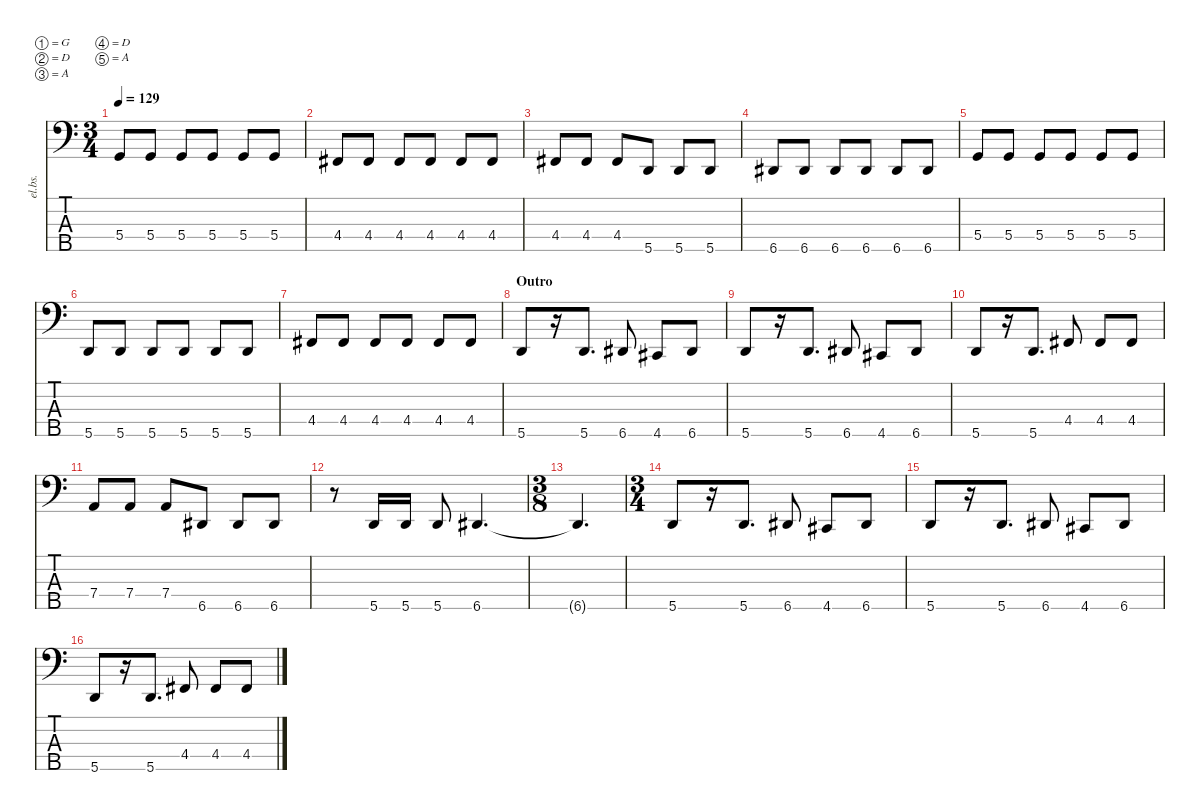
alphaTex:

\defaultSystemsLayout 4
\hideDynamics
\bracketExtendMode nobrackets
\otherSystemsTrackNameOrientation horizontal
\track ("Electric Bass" "el.bs.") {instrument electricbassfinger}
\staff {score tabs}
\tuning (G2 D2 A1 D1 A0)
\ts (3 4)
\tempo 129
\clef f4
\ks c
5.4.8{dy mf} 5.4.8 5.4.8 5.4.8 5.4.8 5.4.8 |
4.4{acc #}.8 4.4{acc #}.8 4.4{acc #}.8 4.4{acc #}.8 4.4{acc #}.8 4.4{acc #}.8 |
4.4{acc #}.8 4.4{acc #}.8 4.4{acc #}.8 5.5.8 5.5.8 5.5.8 |
6.5{acc #}.8 6.5{acc #}.8 6.5{acc #}.8 6.5{acc #}.8 6.5{acc #}.8 6.5{acc #}.8 |
5.4.8 5.4.8 5.4.8 5.4.8 5.4.8 5.4.8 |
5.5.8 5.5.8 5.5.8 5.5.8 5.5.8 5.5.8 |
4.4{acc #}.8 4.4{acc #}.8 4.4{acc #}.8 4.4{acc #}.8 4.4{acc #}.8 4.4{acc #}.8 |
\section ("" "Outro")
5.5.8 r.16 5.5.8{d} 6.5{acc #}.8 4.5{acc #}.8 6.5{acc #}.8 |
5.5.8 r.16 5.5.8{d} 6.5{acc #}.8 4.5{acc #}.8 6.5{acc #}.8 |
5.5.8 r.16 5.5.8{d} 4.4{acc #}.8 4.4{acc #}.8 4.4{acc #}.8 |
7.4.8 7.4.8 7.4.8 6.5{acc #}.8 6.5{acc #}.8 6.5{acc #}.8 |
r.8 5.5.16 5.5.16 5.5.8 6.5{acc #}.4{d} |
\ts (3 8)
\beaming (8 3)
6.5{t acc #}.4{d} |
\ts (3 4)
\beaming (8 2 2 2)
5.5.8 r.16 5.5.8{d} 6.5{acc #}.8 4.5{acc #}.8 6.5{acc #}.8 |
5.5.8 r.16 5.5.8{d} 6.5{acc #}.8 4.5{acc #}.8 6.5{acc #}.8 |
5.5.8 r.16 5.5.8{d} 4.4{acc #}.8 4.4{acc #}.8 4.4{acc #}.8
